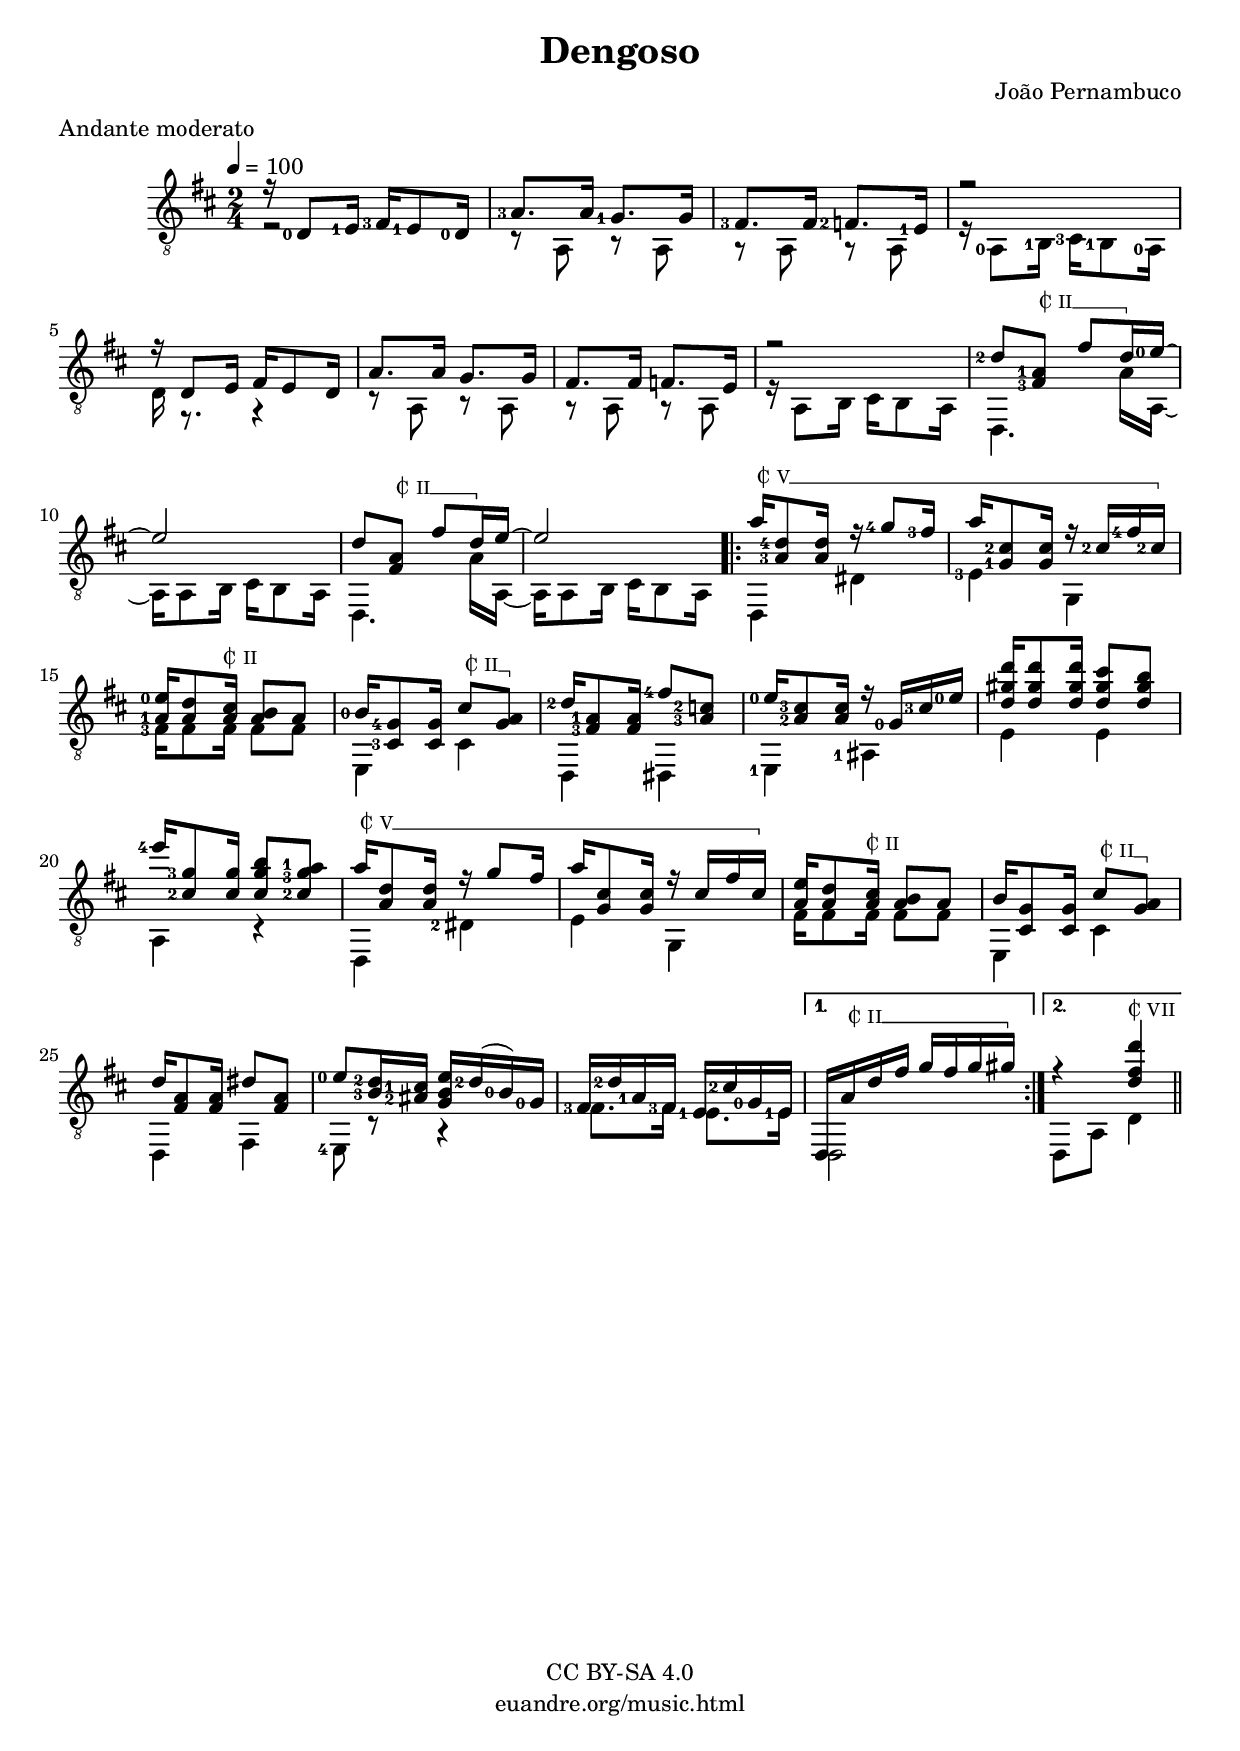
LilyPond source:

\version "2.20.0"
\pointAndClickOff

\header {
  title = "Dengoso"
  composer = "João Pernambuco"
  meter = "Andante moderato"
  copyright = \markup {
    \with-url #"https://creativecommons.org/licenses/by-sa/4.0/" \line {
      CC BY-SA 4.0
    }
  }
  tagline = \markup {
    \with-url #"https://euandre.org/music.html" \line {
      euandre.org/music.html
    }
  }
}

cWithSlash = \markup {
  \fontsize #-2
  \combine \roman C \translate #'(0.6 . -0.4) \draw-line #'(0 . 2.0)
}

pestana =
#(define-music-function (barre location str music) (string? ly:music?)
   (let ((elts (extract-named-music music '(NoteEvent EventChord))))
     (if (pair? elts)
         (let ((first-element (first elts))
               (last-element (last elts)))
           (set! (ly:music-property first-element 'articulations)
                 (cons (make-music 'TextSpanEvent 'span-direction -1)
                       (ly:music-property first-element 'articulations)))
           (set! (ly:music-property last-element 'articulations)
                 (cons (make-music 'TextSpanEvent 'span-direction 1)
                       (ly:music-property last-element 'articulations))))))
   #{
     \once \override TextSpanner.font-shape = #'upright
     \once \override TextSpanner.style = #'line
     \once \override TextSpanner.bound-details =
     #`((right
         (text . ,#{ \markup { \draw-line #'( 0 . -.5) } #})
         (Y . 0))
        (left
         (text . ,#{ \markup { \cWithSlash \fontsize #-2 #str } #})
         (Y . 0)
         (attach-dir . -4)))
     $music
   #})

globals = {
  \clef "treble_8"
  \key d \major
  \time 2/4
  \set fingeringOrientations = #'(left)
  \tempo 4 = 100
}

upper = \relative c {
  \globals

  r16 <d-0>8 <e-1>16 <fis-3> <e-1>8 <d-0>16 |
  <a'-3>8. a16 <g-1>8. g16 |
  <fis-3>8. fis16 <f-2>8. <e-1>16 |
  r2 |

  r16 d8 e16 fis e8 d16 |
  a'8. a16 g8. g16 |
  fis8. fis16 f8. e16 |
  r2 |

  <d'-2>8 \pestana #"II" { <fis,-3 a-1> fis' d16 } <e-0>~ |
  e2 |
  d8 \pestana #"II" { <fis, a> fis' d16 } e~ |
  e2 |

  \repeat volta 2 {
    \pestana #"V" {
      a16 <a,-3 d-4>8 <a d>16 r16 <g'-4>8 <fis-3>16 |
      a16 <g,-1 cis-2>8 <g cis>16 r16 <cis-2> <fis-4> <cis-2> |
    }
    <a-1 e'-0>16 <a d>8 <a cis>16^\markup { \cWithSlash \fontsize #-2 II } <a b>8 a |
    <b-0>16 <cis,-3 g'-4>8 <cis g'>16 \pestana #"II" { cis'8 <g a> } |

    <d'-2>16 <fis,-3 a-1>8 <fis a>16 <fis'-4>8 <a,-3 c-2> |
    <e'-0>16 <a,-2 cis-3>8 <a cis>16 r16 <g-0> <cis-3> <e-0> |
    <d gis d'>16 <d gis d'>8 <d gis d'>16 <d gis cis>8 <d gis b> |
    <e'-4>16 <cis,-2 g'-3>8 <cis g'>16 <cis g' b>8 <cis-2 g'-3 a-1> |

    \pestana #"V" {
      a'16 <a, d>8 <a d>16 r16 <g'>8 <fis>16 |
      a16 <g, cis>8 <g cis>16 r16 <cis> <fis> <cis> |
    }
    <a e'>16 <a d>8 <a cis>16^\markup { \cWithSlash \fontsize #-2 II } <a b>8 a |
    <b>16 <cis, g'>8 <cis g'>16 \pestana #"II" { cis'8 <g a> } |

    d'16 <fis, a>8 <fis a>16 dis'8 <fis, a> |
    <e'-0>8 <b-3 d-2>16 <ais-2 cis-1> <g b e> <d'-2>( <b-0>) <g-0> |
    <fis-3> <d'-2> <a-1> <fis-3> <e-1> <cis'-2> <g-0> <e-1>
  }
  \alternative {
    { d, \pestana #"II" { a'' d fis g fis g gis } | }
    { r4 <d fis d'>^\markup {  \cWithSlash \fontsize #-2 VII } | }
  }
  \bar "||"
}

lower = \relative c {
  \globals

  r2 |
  r8 a r a |
  r8 a r a |
  r16 <a-0>8 <b-1>16 <cis-3> <b-1>8 <a-0>16 |

  d16 r8. r4
  r8 a r a |
  r8 a r a |
  r16 a8 b16 cis b8 a16 |

  d,4. a''16 a,~ |
  a a8 b16 cis b8 a16
  d,4. a''16 a,~ |
  a a8 b16 cis b8 a16 |

  \repeat volta 2 {
    d,4 dis' |
    <e-3> g, |
    <fis'-3>16 fis8 fis16 fis8 fis |
    e,4 cis' |

    d, dis |
    <e-1> <ais-1> |
    e' e |
    a, r4 |

    d, <dis'-2> |
    e g, |
    fis'16 fis8 fis16 fis8 fis |
    e,4 cis' |

    d, fis |
    <e-4>8 r8 r4 |
    fis'8. fis16 e8. e16 |
  }
  \alternative {
    { d,2 | }
    { d8 a' d4 | }
  }
}

staff = \new Staff <<
  \upper
  \\
  \lower
>>

\score {
  \staff
  \layout { }
}

\score {
  \unfoldRepeats \staff
  \midi { }
}